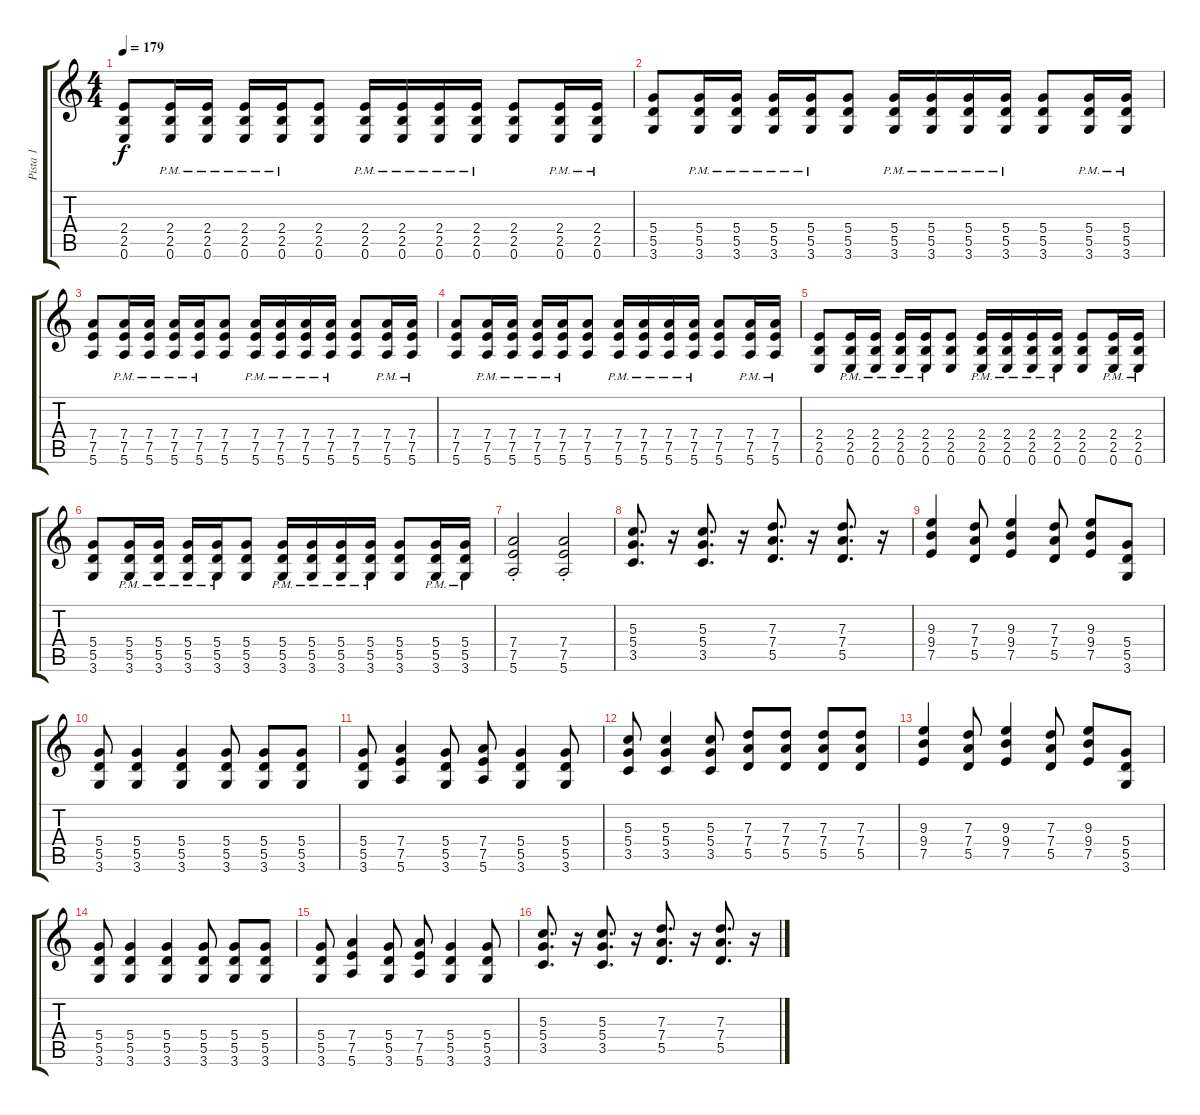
\track ("Pista 1" "Pista 1") {instrument distortionguitar}
\staff {score tabs}
\tuning (E4 B3 G3 D3 A2 E2) {hide}
\ts (4 4)
\tempo 179
\clef g2
\ks c
(2.4 2.5 0.6).8{dy f} (2.4{pm} 2.5{pm} 0.6{pm}).16 (2.4{pm} 2.5{pm} 0.6{pm}).16 (2.4{pm} 2.5{pm} 0.6{pm}).16 (2.4{pm} 2.5{pm} 0.6{pm}).16 (2.4 2.5 0.6).8 (2.4{pm} 2.5{pm} 0.6{pm}).16 (2.4{pm} 2.5{pm} 0.6{pm}).16 (2.4{pm} 2.5{pm} 0.6{pm}).16 (2.4{pm} 2.5{pm} 0.6{pm}).16 (2.4 2.5 0.6).8 (2.4{pm} 2.5{pm} 0.6{pm}).16 (2.4{pm} 2.5{pm} 0.6{pm}).16 |
(5.4 5.5 3.6).8 (5.4{pm} 5.5{pm} 3.6{pm}).16 (5.4{pm} 5.5{pm} 3.6{pm}).16 (5.4{pm} 5.5{pm} 3.6{pm}).16 (5.4{pm} 5.5{pm} 3.6{pm}).16 (5.4 5.5 3.6).8 (5.4{pm} 5.5{pm} 3.6{pm}).16 (5.4{pm} 5.5{pm} 3.6{pm}).16 (5.4{pm} 5.5{pm} 3.6{pm}).16 (5.4{pm} 5.5{pm} 3.6{pm}).16 (5.4 5.5 3.6).8 (5.4{pm} 5.5{pm} 3.6{pm}).16 (5.4{pm} 5.5{pm} 3.6{pm}).16 |
(7.4 7.5 5.6).8 (7.4{pm} 7.5{pm} 5.6{pm}).16 (7.4{pm} 7.5{pm} 5.6{pm}).16 (7.4{pm} 7.5{pm} 5.6{pm}).16 (7.4{pm} 7.5{pm} 5.6{pm}).16 (7.4 7.5 5.6).8 (7.4{pm} 7.5{pm} 5.6{pm}).16 (7.4{pm} 7.5{pm} 5.6{pm}).16 (7.4{pm} 7.5{pm} 5.6{pm}).16 (7.4{pm} 7.5{pm} 5.6{pm}).16 (7.4 7.5 5.6).8 (7.4{pm} 7.5{pm} 5.6{pm}).16 (7.4{pm} 7.5{pm} 5.6{pm}).16 |
(7.4 7.5 5.6).8 (7.4{pm} 7.5{pm} 5.6{pm}).16 (7.4{pm} 7.5{pm} 5.6{pm}).16 (7.4{pm} 7.5{pm} 5.6{pm}).16 (7.4{pm} 7.5{pm} 5.6{pm}).16 (7.4 7.5 5.6).8 (7.4{pm} 7.5{pm} 5.6{pm}).16 (7.4{pm} 7.5{pm} 5.6{pm}).16 (7.4{pm} 7.5{pm} 5.6{pm}).16 (7.4{pm} 7.5{pm} 5.6{pm}).16 (7.4 7.5 5.6).8 (7.4{pm} 7.5{pm} 5.6{pm}).16 (7.4{pm} 7.5{pm} 5.6{pm}).16 |
(2.4 2.5 0.6).8 (2.4{pm} 2.5{pm} 0.6{pm}).16 (2.4{pm} 2.5{pm} 0.6{pm}).16 (2.4{pm} 2.5{pm} 0.6{pm}).16 (2.4{pm} 2.5{pm} 0.6{pm}).16 (2.4 2.5 0.6).8 (2.4{pm} 2.5{pm} 0.6{pm}).16 (2.4{pm} 2.5{pm} 0.6{pm}).16 (2.4{pm} 2.5{pm} 0.6{pm}).16 (2.4{pm} 2.5{pm} 0.6{pm}).16 (2.4 2.5 0.6).8 (2.4{pm} 2.5{pm} 0.6{pm}).16 (2.4{pm} 2.5{pm} 0.6{pm}).16 |
(5.4 5.5 3.6).8 (5.4{pm} 5.5{pm} 3.6{pm}).16 (5.4{pm} 5.5{pm} 3.6{pm}).16 (5.4{pm} 5.5{pm} 3.6{pm}).16 (5.4{pm} 5.5{pm} 3.6{pm}).16 (5.4 5.5 3.6).8 (5.4{pm} 5.5{pm} 3.6{pm}).16 (5.4{pm} 5.5{pm} 3.6{pm}).16 (5.4{pm} 5.5{pm} 3.6{pm}).16 (5.4{pm} 5.5{pm} 3.6{pm}).16 (5.4 5.5 3.6).8 (5.4{pm} 5.5{pm} 3.6{pm}).16 (5.4{pm} 5.5{pm} 3.6{pm}).16 |
(7.4{st} 7.5{st} 5.6{st}).2 (7.4{st} 7.5{st} 5.6{st}).2 |
(5.3 5.4 3.5).8{d} r.16 (5.3 5.4 3.5).8{d} r.16 (7.3 7.4 5.5).8{d} r.16 (7.3 7.4 5.5).8{d} r.16 |
(9.3 9.4 7.5).4 (7.3 7.4 5.5).8 (9.3 9.4 7.5).4 (7.3 7.4 5.5).8 (9.3 9.4 7.5).8 (5.4 5.5 3.6).8 |
(5.4 5.5 3.6).8 (5.4 5.5 3.6).4 (5.4 5.5 3.6).4 (5.4 5.5 3.6).8 (5.4 5.5 3.6).8 (5.4 5.5 3.6).8 |
(5.4 5.5 3.6).8 (7.4 7.5 5.6).4 (5.4 5.5 3.6).8 (7.4 7.5 5.6).8 (5.4 5.5 3.6).4 (5.4 5.5 3.6).8 |
(5.3 5.4 3.5).8 (5.3 5.4 3.5).4 (5.3 5.4 3.5).8 (7.3 7.4 5.5).8 (7.3 7.4 5.5).8 (7.3 7.4 5.5).8 (7.3 7.4 5.5).8 |
(9.3 9.4 7.5).4 (7.3 7.4 5.5).8 (9.3 9.4 7.5).4 (7.3 7.4 5.5).8 (9.3 9.4 7.5).8 (5.4 5.5 3.6).8 |
(5.4 5.5 3.6).8 (5.4 5.5 3.6).4 (5.4 5.5 3.6).4 (5.4 5.5 3.6).8 (5.4 5.5 3.6).8 (5.4 5.5 3.6).8 |
(5.4 5.5 3.6).8 (7.4 7.5 5.6).4 (5.4 5.5 3.6).8 (7.4 7.5 5.6).8 (5.4 5.5 3.6).4 (5.4 5.5 3.6).8 |
(5.3 5.4 3.5).8{d} r.16 (5.3 5.4 3.5).8{d} r.16 (7.3 7.4 5.5).8{d} r.16 (7.3 7.4 5.5).8{d} r.16
